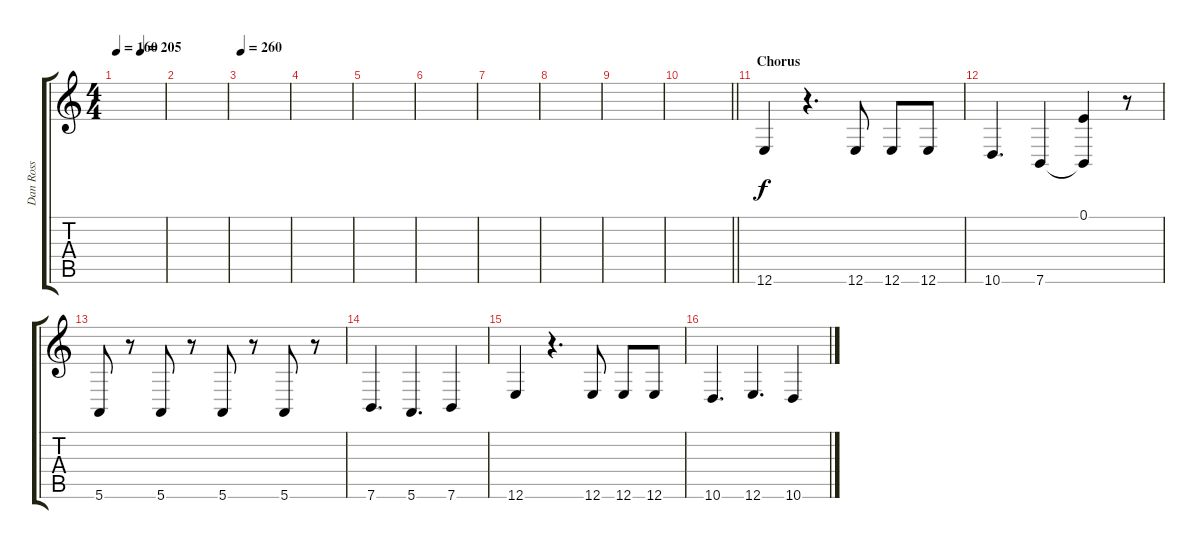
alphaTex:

\track ("Dan Ross           - Bari Sax" "Dan Ross  ") {instrument baritonesax}
\staff {score tabs}
\tuning (E4 B3 G3 D3 A2 E2) {hide}
\ts (4 4)
\tempo 160
\tempo (205 0.5)
\clef g2
\ks c
|
|
\tempo 260
|
|
|
|
|
|
|
\barLineRight lightlight
|
\section ("" "Chorus")
12.6.4{volume 12} r.4{d} 12.6.8 12.6.8 12.6.8 |
10.6.4{d} 7.6.4 (0.1 7.6{t}).4 r.8 |
5.6.8 r.8 5.6.8 r.8 5.6.8 r.8 5.6.8 r.8 |
7.6.4{d} 5.6.4{d} 7.6.4 |
12.6.4 r.4{d} 12.6.8 12.6.8 12.6.8 |
10.6.4{d} 12.6.4{d} 10.6.4
